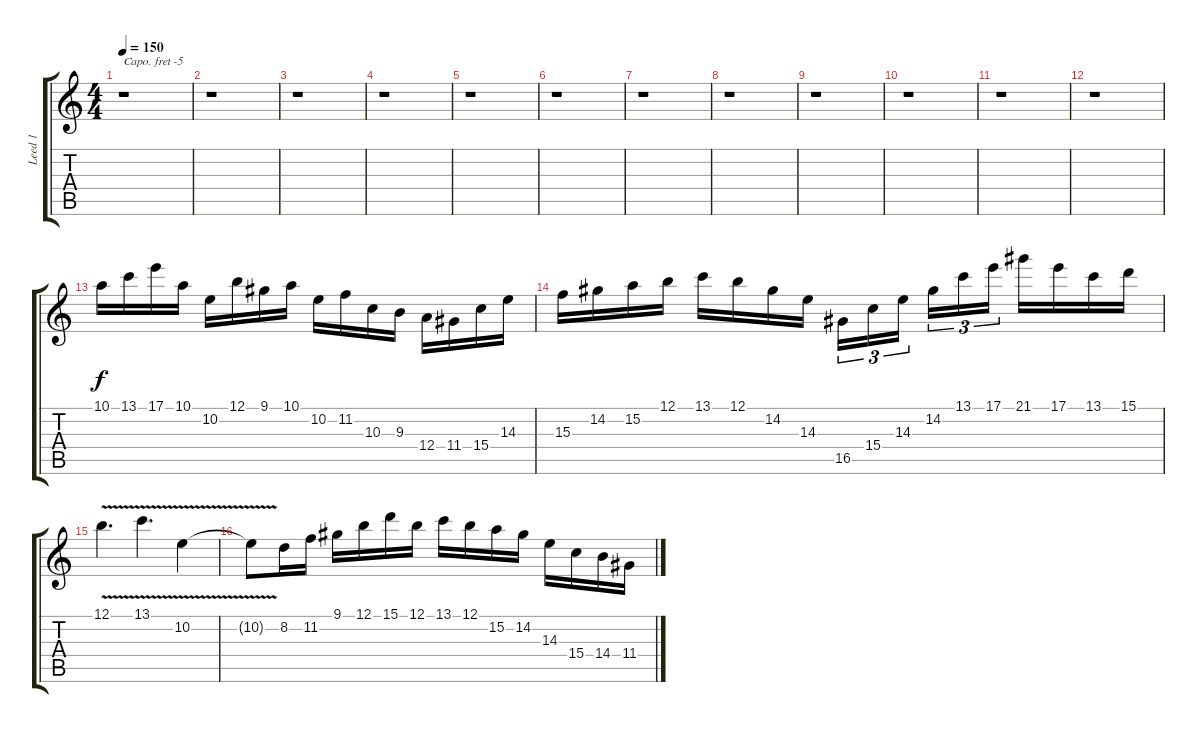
\track ("Leed 1" "Leed 1") {instrument distortionguitar}
\staff {score tabs}
\capo -5
\tuning (E4 B3 G3 D3 A2 D2) {hide}
\ts (4 4)
\tempo 150
\clef g2
\ks c
r.1{dy f} |
r.1 |
r.1 |
r.1 |
r.1 |
r.1 |
r.1 |
r.1 |
r.1 |
r.1 |
r.1 |
r.1 |
10.1.16 13.1.16 17.1.16 10.1.16 10.2.16 12.1.16 9.1.16 10.1.16 10.2.16 11.2.16 10.3.16 9.3.16 12.4.16 11.4.16 15.4.16 14.3.16 |
15.3.16 14.2.16 15.2.16 12.1.16 13.1.16 12.1.16 14.2.16 14.3.16 16.5.16{tu (3 2)} 15.4.16{tu (3 2)} 14.3.16{tu (3 2)} 14.2.16{tu (3 2)} 13.1.16{tu (3 2)} 17.1.16{tu (3 2)} 21.1.16 17.1.16 13.1.16 15.1.16 |
12.1{v}.4{d} 13.1{v}.4{d} 10.2{v}.4 |
10.2{t}.8 8.2.16 11.2.16 9.1.16 12.1.16 15.1.16 12.1.16 13.1.16 12.1.16 15.2.16 14.2.16 14.3.16 15.4.16 14.4.16 11.4.16
